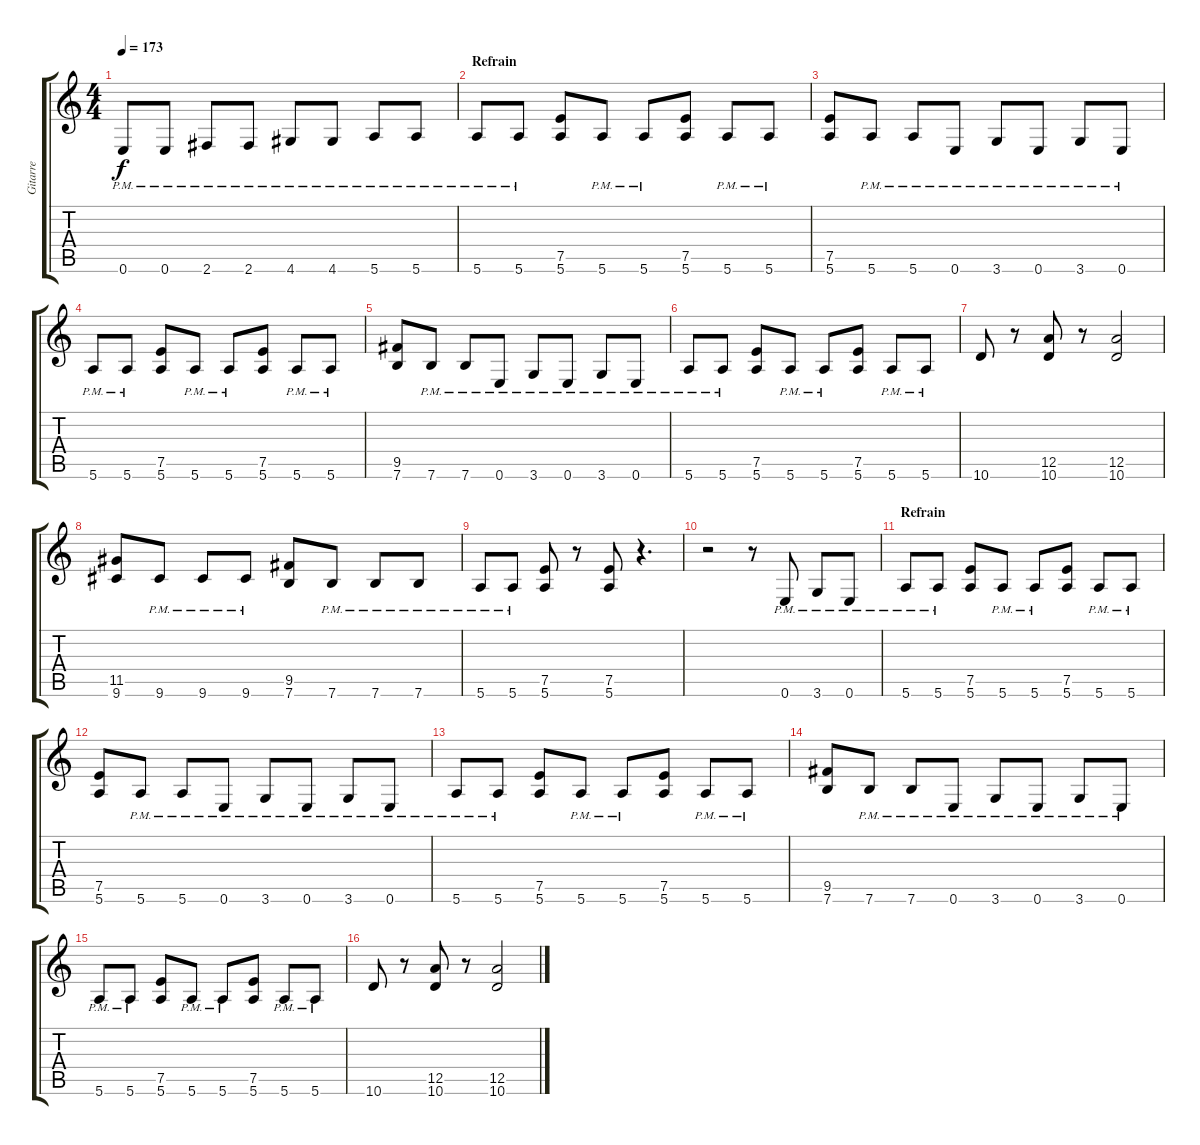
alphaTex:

\track ("Gitarre" "Gitarre") {instrument distortionguitar}
\staff {score tabs}
\tuning (E4 B3 G3 D3 A2 E2) {hide}
\ts (4 4)
\tempo 173
\clef g2
\ks c
0.6{pm}.8{dy f} 0.6{pm}.8 2.6{pm}.8 2.6{pm}.8 4.6{pm}.8 4.6{pm}.8 5.6{pm}.8 5.6{pm}.8 |
\section ("" "Refrain")
5.6{pm}.8 5.6{pm}.8 (7.5 5.6).8 5.6{pm}.8 5.6{pm}.8 (7.5 5.6).8 5.6{pm}.8 5.6{pm}.8 |
(7.5 5.6).8 5.6{pm}.8 5.6{pm}.8 0.6{pm}.8 3.6{pm}.8 0.6{pm}.8 3.6{pm}.8 0.6{pm}.8 |
5.6{pm}.8 5.6{pm}.8 (7.5 5.6).8 5.6{pm}.8 5.6{pm}.8 (7.5 5.6).8 5.6{pm}.8 5.6{pm}.8 |
(9.5 7.6).8 7.6{pm}.8 7.6{pm}.8 0.6{pm}.8 3.6{pm}.8 0.6{pm}.8 3.6{pm}.8 0.6{pm}.8 |
5.6{pm}.8 5.6{pm}.8 (7.5 5.6).8 5.6{pm}.8 5.6{pm}.8 (7.5 5.6).8 5.6{pm}.8 5.6{pm}.8 |
10.6.8 r.8 (12.5 10.6).8 r.8 (12.5 10.6).2 |
(11.5 9.6).8 9.6{pm}.8 9.6{pm}.8 9.6{pm}.8 (9.5 7.6).8 7.6{pm}.8 7.6{pm}.8 7.6{pm}.8 |
5.6{pm}.8 5.6{pm}.8 (7.5 5.6).8 r.8 (7.5 5.6).8 r.4{d} |
r.2 r.8 0.6{pm}.8 3.6{pm}.8 0.6{pm}.8 |
\section ("" "Refrain")
5.6{pm}.8 5.6{pm}.8 (7.5 5.6).8 5.6{pm}.8 5.6{pm}.8 (7.5 5.6).8 5.6{pm}.8 5.6{pm}.8 |
(7.5 5.6).8 5.6{pm}.8 5.6{pm}.8 0.6{pm}.8 3.6{pm}.8 0.6{pm}.8 3.6{pm}.8 0.6{pm}.8 |
5.6{pm}.8 5.6{pm}.8 (7.5 5.6).8 5.6{pm}.8 5.6{pm}.8 (7.5 5.6).8 5.6{pm}.8 5.6{pm}.8 |
(9.5 7.6).8 7.6{pm}.8 7.6{pm}.8 0.6{pm}.8 3.6{pm}.8 0.6{pm}.8 3.6{pm}.8 0.6{pm}.8 |
5.6{pm}.8 5.6{pm}.8 (7.5 5.6).8 5.6{pm}.8 5.6{pm}.8 (7.5 5.6).8 5.6{pm}.8 5.6{pm}.8 |
10.6.8 r.8 (12.5 10.6).8 r.8 (12.5 10.6).2
